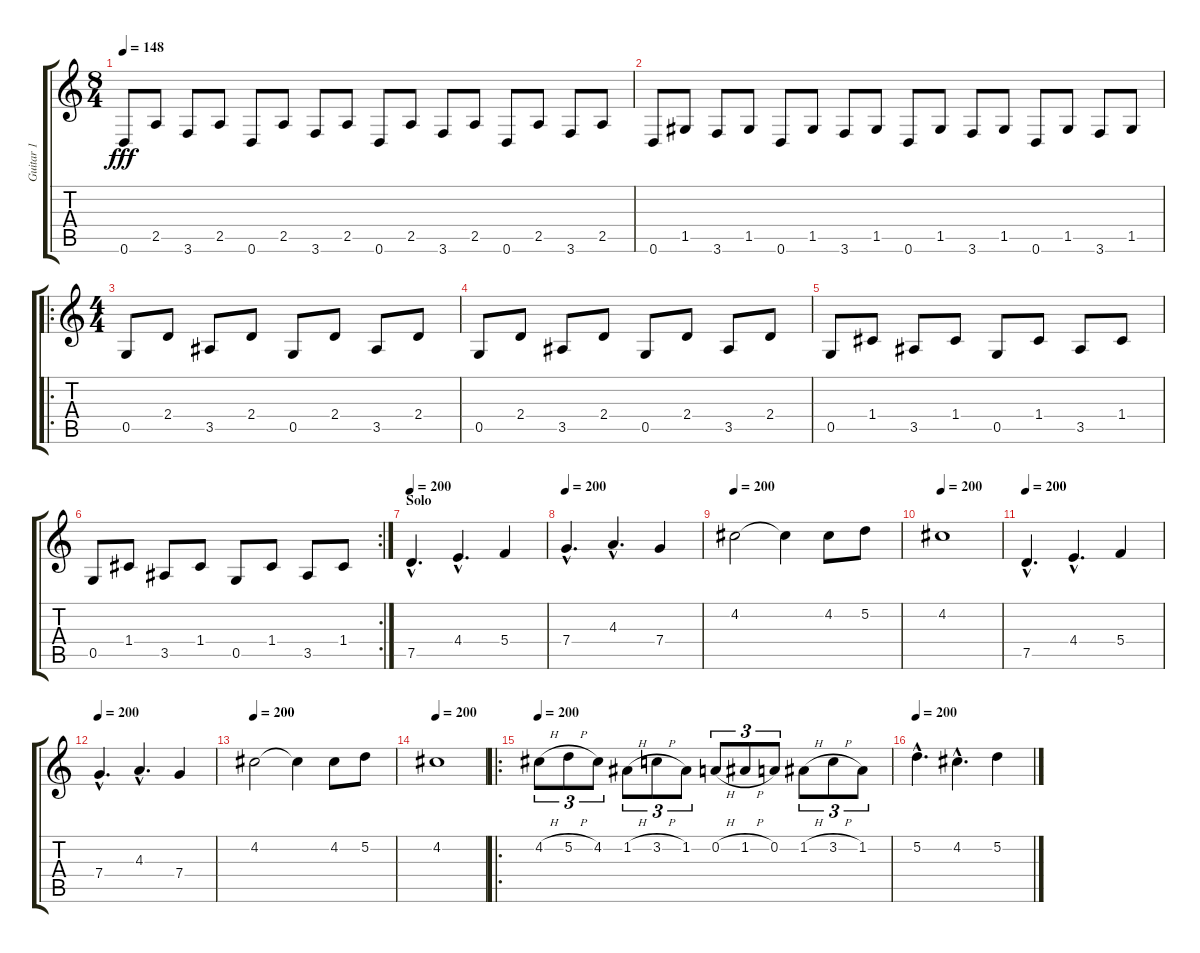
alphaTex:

\track ("Guitar 1" "Guitar 1") {instrument distortionguitar}
\staff {score tabs}
\tuning (D4 A3 F3 C3 G2 D2) {hide}
\ts (8 4)
\tempo 148
\clef g2
\ks c
0.6.8{dy fff} 2.5.8 3.6.8 2.5.8 0.6.8 2.5.8 3.6.8 2.5.8 0.6.8 2.5.8 3.6.8 2.5.8 0.6.8 2.5.8 3.6.8 2.5.8 |
0.6.8 1.5.8 3.6.8 1.5.8 0.6.8 1.5.8 3.6.8 1.5.8 0.6.8 1.5.8 3.6.8 1.5.8 0.6.8 1.5.8 3.6.8 1.5.8 |
\ro
\ts (4 4)
0.5.8 2.4.8 3.5.8 2.4.8 0.5.8 2.4.8 3.5.8 2.4.8 |
0.5.8 2.4.8 3.5.8 2.4.8 0.5.8 2.4.8 3.5.8 2.4.8 |
0.5.8 1.4.8 3.5.8 1.4.8 0.5.8 1.4.8 3.5.8 1.4.8 |
\rc 2
0.5.8 1.4.8 3.5.8 1.4.8 0.5.8 1.4.8 3.5.8 1.4.8 |
\section ("" "Solo")
\tempo 200
7.5{hac}.4{d} 4.4{hac}.4{d} 5.4.4 |
\tempo 200
7.4{hac}.4{d} 4.3{hac}.4{d} 7.4.4 |
\tempo 200
4.2.2 4.2{t}.4 4.2.8 5.2.8 |
\tempo 200
4.2.1 |
\tempo 200
7.5{hac}.4{d} 4.4{hac}.4{d} 5.4.4 |
\tempo 200
7.4{hac}.4{d} 4.3{hac}.4{d} 7.4.4 |
\tempo 200
4.2.2 4.2{t}.4 4.2.8 5.2.8 |
\tempo 200
4.2.1 |
\ro
\tempo 200
4.2{h}.8{tu (3 2)} 5.2{h}.8{tu (3 2)} 4.2.8{tu (3 2)} 1.2{h}.8{tu (3 2)} 3.2{h}.8{tu (3 2)} 1.2.8{tu (3 2)} 0.2{h}.8{tu (3 2)} 1.2{h}.8{tu (3 2)} 0.2.8{tu (3 2)} 1.2{h}.8{tu (3 2)} 3.2{h}.8{tu (3 2)} 1.2.8{tu (3 2)} |
\tempo 200
5.2{hac}.4{d} 4.2{hac}.4{d} 5.2.4
